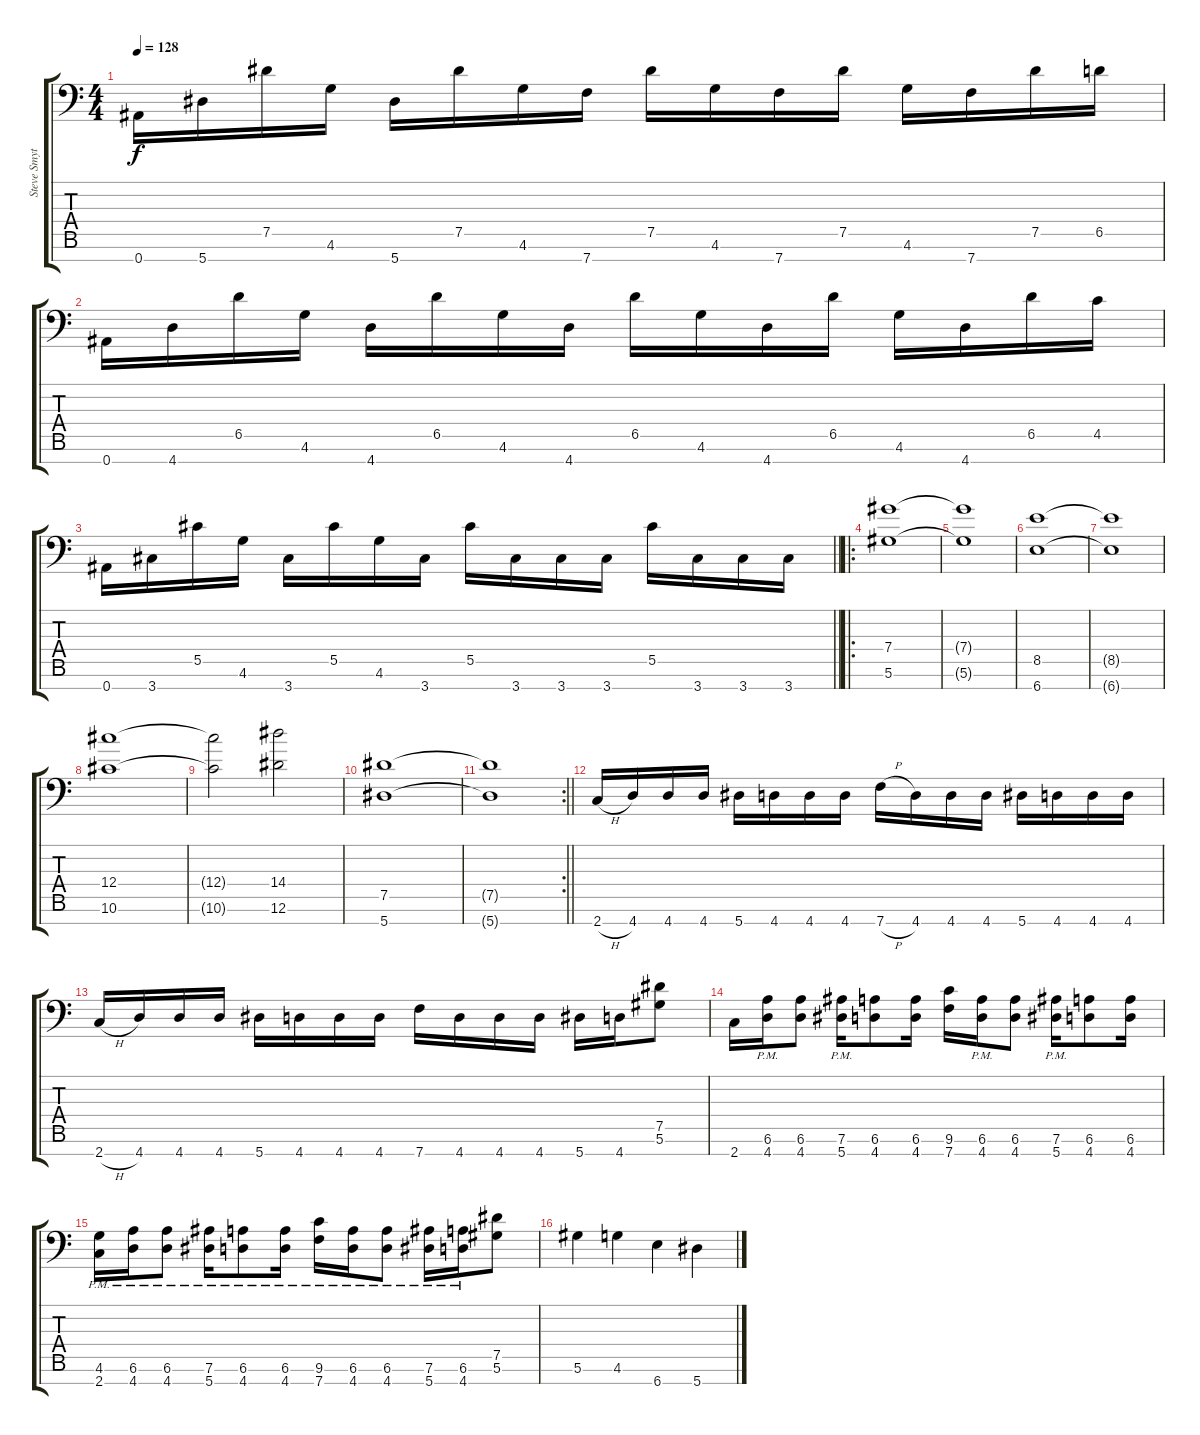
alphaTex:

\track ("Steve Smyth Rhythm" "Steve Smyt") {instrument distortionguitar}
\staff {score tabs}
\tuning (Eb4 Bb3 Gb3 Db3 Ab2 Eb2 Bb1) {hide}
\ts (4 4)
\tempo 128
\clef f4
\ks c
0.7.16{dy f} 5.7.16 7.5.16 4.6.16 5.7.16 7.5.16 4.6.16 7.7.16 7.5.16 4.6.16 7.7.16 7.5.16 4.6.16 7.7.16 7.5.16 6.5.16 |
0.7.16 4.7.16 6.5.16 4.6.16 4.7.16 6.5.16 4.6.16 4.7.16 6.5.16 4.6.16 4.7.16 6.5.16 4.6.16 4.7.16 6.5.16 4.5.16 |
\barLineRight lightlight
0.7.16 3.7.16 5.5.16 4.6.16 3.7.16 5.5.16 4.6.16 3.7.16 5.5.16 3.7.16 3.7.16 3.7.16 5.5.16 3.7.16 3.7.16 3.7.16 |
\ro
(7.4 5.6).1{volume 11 balance 8 instrument choiraahs} |
(7.4{t} 5.6{t}).1 |
(8.5 6.7).1 |
(8.5{t} 6.7{t}).1 |
(12.4 10.6).1 |
(12.4{t} 10.6{t}).2 (14.4 12.6).2 |
(7.5 5.7).1 |
\rc 2
\barLineRight lightlight
(7.5{t} 5.7{t}).1 |
2.7{h}.16{volume 14 balance 16 instrument distortionguitar} 4.7.16 4.7.16 4.7.16 5.7.16 4.7.16 4.7.16 4.7.16 7.7{h}.16 4.7.16 4.7.16 4.7.16 5.7.16 4.7.16 4.7.16 4.7.16 |
2.7{h}.16 4.7.16 4.7.16 4.7.16 5.7.16 4.7.16 4.7.16 4.7.16 7.7.16 4.7.16 4.7.16 4.7.16 5.7.16 4.7.16 (7.5 5.6).8 |
2.7.16 (6.6{pm} 4.7{pm}).16 (6.6 4.7).8 (7.6{pm} 5.7{pm}).16 (6.6 4.7).8 (6.6 4.7).16 (9.6 7.7).16 (6.6{pm} 4.7{pm}).16 (6.6 4.7).8 (7.6{pm} 5.7{pm}).16 (6.6 4.7).8 (6.6 4.7).16 |
(4.6{pm} 2.7{pm}).16 (6.6{pm} 4.7{pm}).16 (6.6{pm} 4.7{pm}).8 (7.6{pm} 5.7{pm}).16 (6.6{pm} 4.7{pm}).8 (6.6{pm} 4.7{pm}).16 (9.6{pm} 7.7{pm}).16 (6.6{pm} 4.7{pm}).16 (6.6{pm} 4.7{pm}).8 (7.6{pm} 5.7{pm}).16 (6.6{pm} 4.7{pm}).16 (7.5 5.6).8 |
5.6.4 4.6.4 6.7.4 5.7.4
